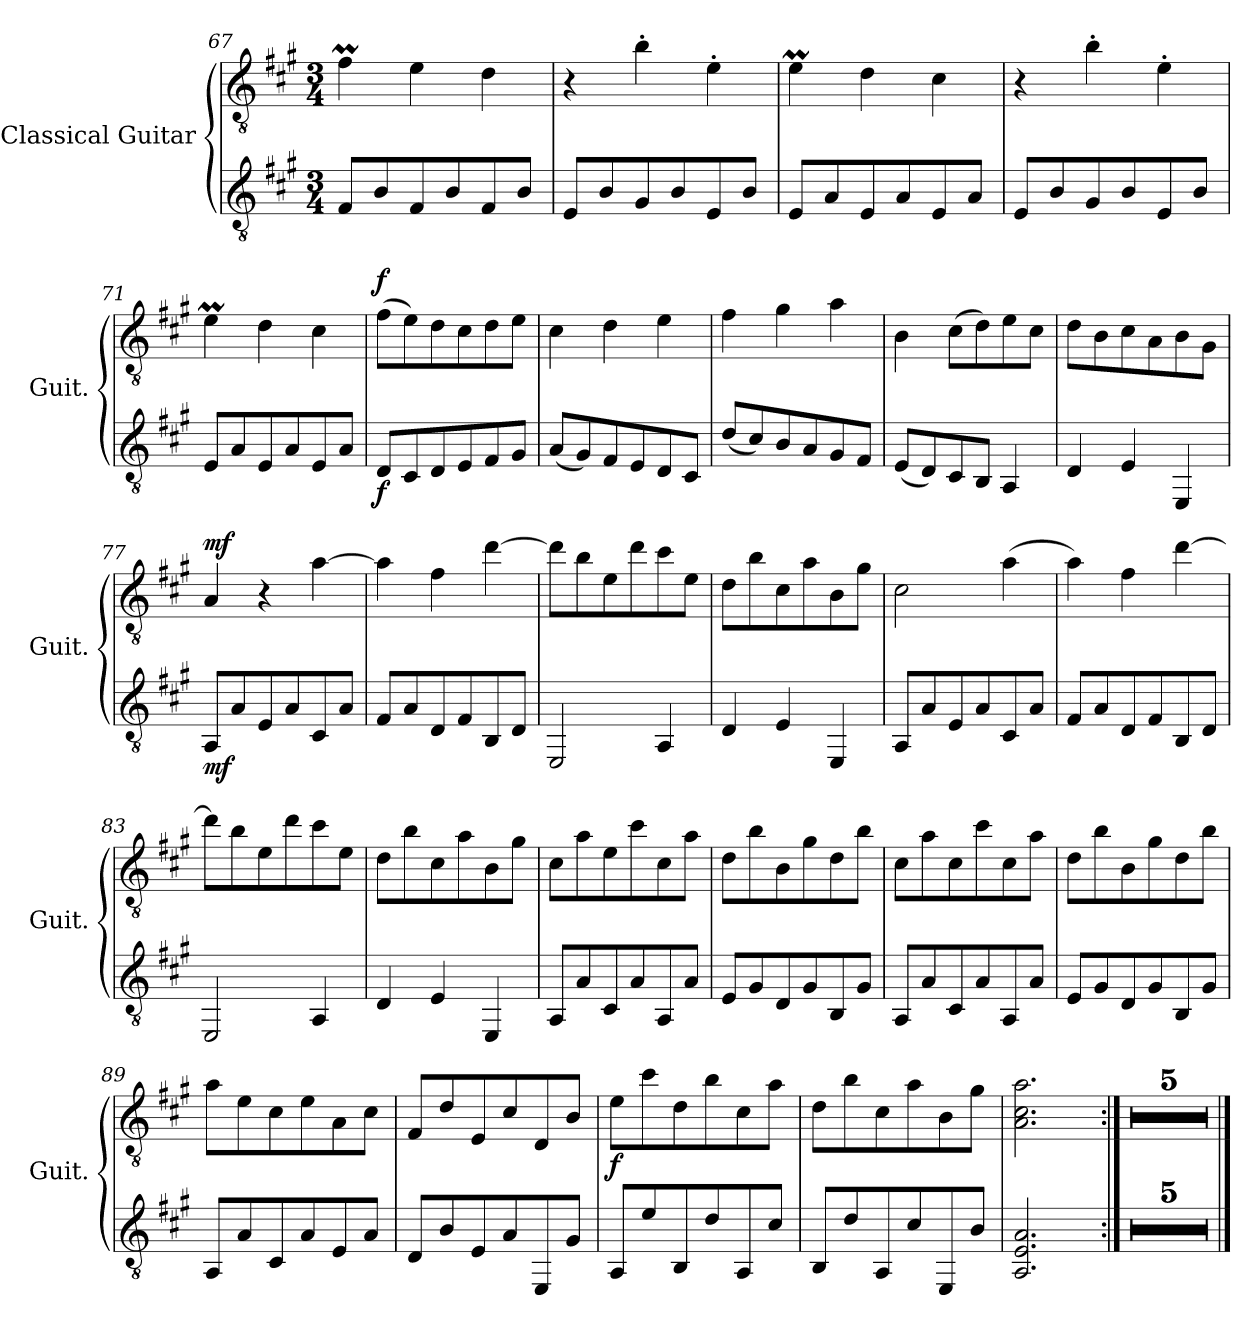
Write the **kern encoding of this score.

**kern	**dynam	**kern	**dynam
*part2	*part2	*part1	*part1
*staff2	*staff2	*staff1	*staff1
*I"Classical Guitar	*	*I"Classical Guitar	*
*I'Guit.	*	*I'Guit.	*
*clefGv2	*	*clefGv2	*
*k[f#c#g#]	*	*k[f#c#g#]	*
*M3/4	*	*M3/4	*
=67	=67	=67	=67
8F#/L	.	4f#M\	.
8B/	.	.	.
8F#/	.	4e\	.
8B/	.	.	.
8F#/	.	4d\	.
8B/J	.	.	.
=68	=68	=68	=68
8E/L	.	4r	.
8B/	.	.	.
8G#/	.	4b'\	.
8B/	.	.	.
8E/	.	4e'\	.
8B/J	.	.	.
!!LO:LB:g=z
=69	=69	=69	=69
8E/L	.	4eM\	.
8A/	.	.	.
8E/	.	4d\	.
8A/	.	.	.
8E/	.	4c#\	.
8A/J	.	.	.
=70	=70	=70	=70
8E/L	.	4r	.
8B/	.	.	.
8G#/	.	4b'\	.
8B/	.	.	.
8E/	.	4e'\	.
8B/J	.	.	.
=71	=71	=71	=71
8E/L	.	4eM\	.
8A/	.	.	.
8E/	.	4d\	.
8A/	.	.	.
8E/	.	4c#\	.
8A/J	.	.	.
=72	=72	=72	=72
!	!LO:DY:b	!	!LO:DY:a
8D/L	f	(8f#\L	f
8C#/	.	8e\)	.
8D/	.	8d\	.
8E/	.	8c#\	.
8F#/	.	8d\	.
8G#/J	.	8e\J	.
=73	=73	=73	=73
(8A/L	.	4c#\	.
8G#/)	.	.	.
8F#/	.	4d\	.
8E/	.	.	.
8D/	.	4e\	.
8C#/J	.	.	.
!!LO:LB:g=z
=74	=74	=74	=74
(8d/L	.	4f#\	.
8c#/)	.	.	.
8B/	.	4g#\	.
8A/	.	.	.
8G#/	.	4a\	.
8F#/J	.	.	.
=75	=75	=75	=75
(8E/L	.	4B\	.
8D/)	.	.	.
8C#/	.	(8c#\L	.
8BB/J	.	8d\)	.
4AA/	.	8e\	.
.	.	8c#\J	.
=76	=76	=76	=76
4D/	.	8d\L	.
.	.	8B\	.
4E/	.	8c#\	.
.	.	8A\	.
4EE/	.	8B\	.
.	.	8G#\J	.
=77	=77	=77	=77
!	!LO:DY:b	!	!LO:DY:a
8AA/L	mf	4A/	mf
8A/	.	.	.
8E/	.	4r	.
8A/	.	.	.
8C#/	.	[4a\	.
8A/J	.	.	.
=78	=78	=78	=78
8F#/L	.	4a\]	.
8A/	.	.	.
8D/	.	4f#\	.
8F#/	.	.	.
8BB/	.	[4dd\	.
8D/J	.	.	.
=79	=79	=79	=79
2EE/	.	8dd\L]	.
.	.	8b\	.
.	.	8e\	.
.	.	8dd\	.
4AA/	.	8cc#\	.
.	.	8e\J	.
!!LO:LB:g=z
=80	=80	=80	=80
4D/	.	8d\L	.
.	.	8b\	.
4E/	.	8c#\	.
.	.	8a\	.
4EE/	.	8B\	.
.	.	8g#\J	.
=81	=81	=81	=81
8AA/L	.	2c#\	.
8A/	.	.	.
8E/	.	.	.
8A/	.	.	.
8C#/	.	(4a\	.
8A/J	.	.	.
=82	=82	=82	=82
8F#/L	.	4a\)	.
8A/	.	.	.
8D/	.	4f#\	.
8F#/	.	.	.
8BB/	.	[4dd\	.
8D/J	.	.	.
=83	=83	=83	=83
2EE/	.	8dd\L]	.
.	.	8b\	.
.	.	8e\	.
.	.	8dd\	.
4AA/	.	8cc#\	.
.	.	8e\J	.
=84	=84	=84	=84
4D/	.	8d\L	.
.	.	8b\	.
4E/	.	8c#\	.
.	.	8a\	.
4EE/	.	8B\	.
.	.	8g#\J	.
=85	=85	=85	=85
8AA/L	.	8c#\L	.
8A/	.	8a\	.
8C#/	.	8e\	.
8A/	.	8cc#\	.
8AA/	.	8c#\	.
8A/J	.	8a\J	.
!!LO:LB:g=z
=86	=86	=86	=86
8E/L	.	8d\L	.
8G#/	.	8b\	.
8D/	.	8B\	.
8G#/	.	8g#\	.
8BB/	.	8d\	.
8G#/J	.	8b\J	.
=87	=87	=87	=87
8AA/L	.	8c#\L	.
8A/	.	8a\	.
8C#/	.	8c#\	.
8A/	.	8cc#\	.
8AA/	.	8c#\	.
8A/J	.	8a\J	.
=88	=88	=88	=88
8E/L	.	8d\L	.
8G#/	.	8b\	.
8D/	.	8B\	.
8G#/	.	8g#\	.
8BB/	.	8d\	.
8G#/J	.	8b\J	.
=89	=89	=89	=89
8AA/L	.	8a\L	.
8A/	.	8e\	.
8C#/	.	8c#\	.
8A/	.	8e\	.
8E/	.	8A\	.
8A/J	.	8c#\J	.
=90	=90	=90	=90
8D/L	.	8F#/L	.
8B/	.	8d/	.
8E/	.	8E/	.
8A/	.	8c#/	.
8EE/	.	8D/	.
8G#/J	.	8B/J	.
=91	=91	=91	=91
!	!	!	!LO:DY:b
8AA/L	.	8e\L	f
8e/	.	8cc#\	.
8BB/	.	8d\	.
8d/	.	8b\	.
8AA/	.	8c#\	.
8c#/J	.	8a\J	.
!!LO:PB:g=z
=92	=92	=92	=92
8BB/L	.	8d\L	.
8d/	.	8b\	.
8AA/	.	8c#\	.
8c#/	.	8a\	.
8EE/	.	8B\	.
8B/J	.	8g#\J	.
=93	=93	=93	=93
2.AA/ 2.E/ 2.A/	.	2.A\ 2.c#\ 2.a\	.
=94:|!	=94:|!	=94:|!	=94:|!
2.r	.	2.r	.
=95	=95	=95	=95
2.r	.	2.r	.
=96	=96	=96	=96
2.r	.	2.r	.
=97	=97	=97	=97
2.r	.	2.r	.
=98	=98	=98	=98
2.r	.	2.r	.
==	==	==	==
*-	*-	*-	*-
